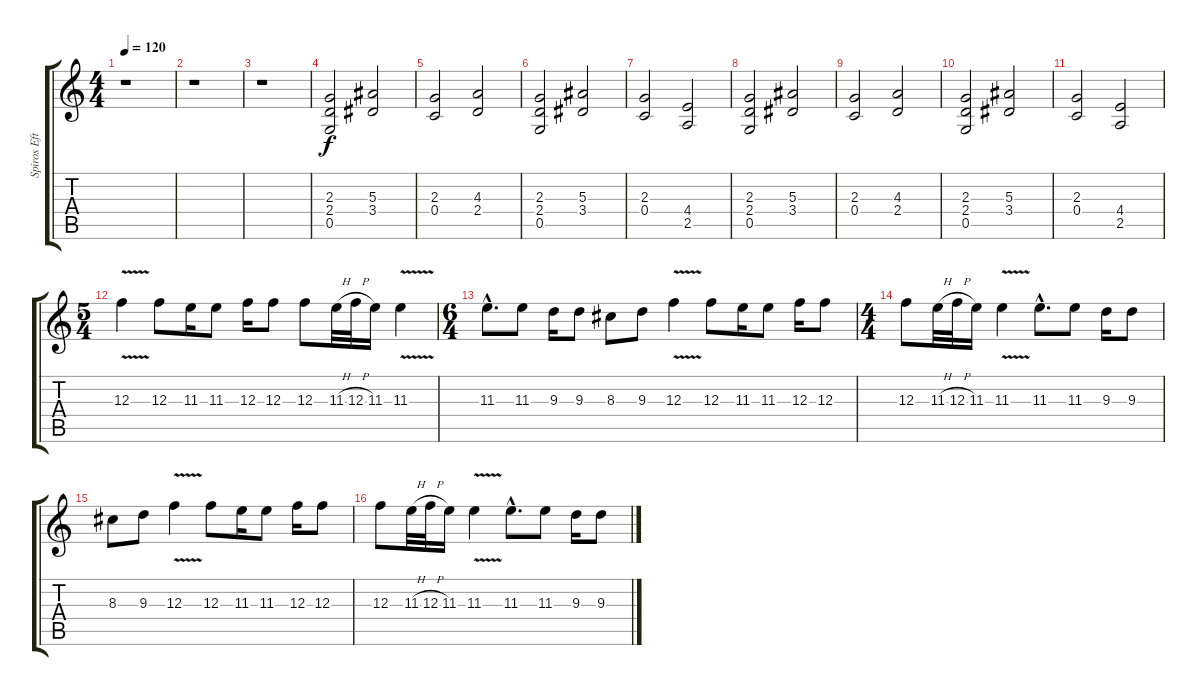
\track ("Spiros Efthimiadis" "Spiros Eft") {instrument distortionguitar}
\staff {score tabs}
\tuning (D4 A3 F3 C3 G2 D2) {hide}
\ts (4 4)
\tempo 120
\clef g2
\ks c
r.1{dy f} |
r.1 |
r.1 |
(2.3 2.4 0.5).2 (5.3 3.4).2 |
(2.3 0.4).2 (4.3 2.4).2 |
(2.3 2.4 0.5).2 (5.3 3.4).2 |
(2.3 0.4).2 (4.4 2.5).2 |
(2.3 2.4 0.5).2 (5.3 3.4).2 |
(2.3 0.4).2 (4.3 2.4).2 |
(2.3 2.4 0.5).2 (5.3 3.4).2 |
(2.3 0.4).2 (4.4 2.5).2 |
\ts (5 4)
12.3{v}.4 12.3.8 11.3.16 11.3.8 12.3.16 12.3.8 12.3.8 11.3{h}.32 12.3{h}.32 11.3.16 11.3{v}.4 |
\ts (6 4)
11.3{hac}.8{d} 11.3.8 9.3.16 9.3.8 8.3.8 9.3.8 12.3{v}.4 12.3.8 11.3.16 11.3.8 12.3.16 12.3.8 |
\ts (4 4)
12.3.8 11.3{h}.32 12.3{h}.32 11.3.16 11.3{v}.4 11.3{hac}.8{d} 11.3.8 9.3.16 9.3.8 |
8.3.8 9.3.8 12.3{v}.4 12.3.8 11.3.16 11.3.8 12.3.16 12.3.8 |
12.3.8 11.3{h}.32 12.3{h}.32 11.3.16 11.3{v}.4 11.3{hac}.8{d} 11.3.8 9.3.16 9.3.8
